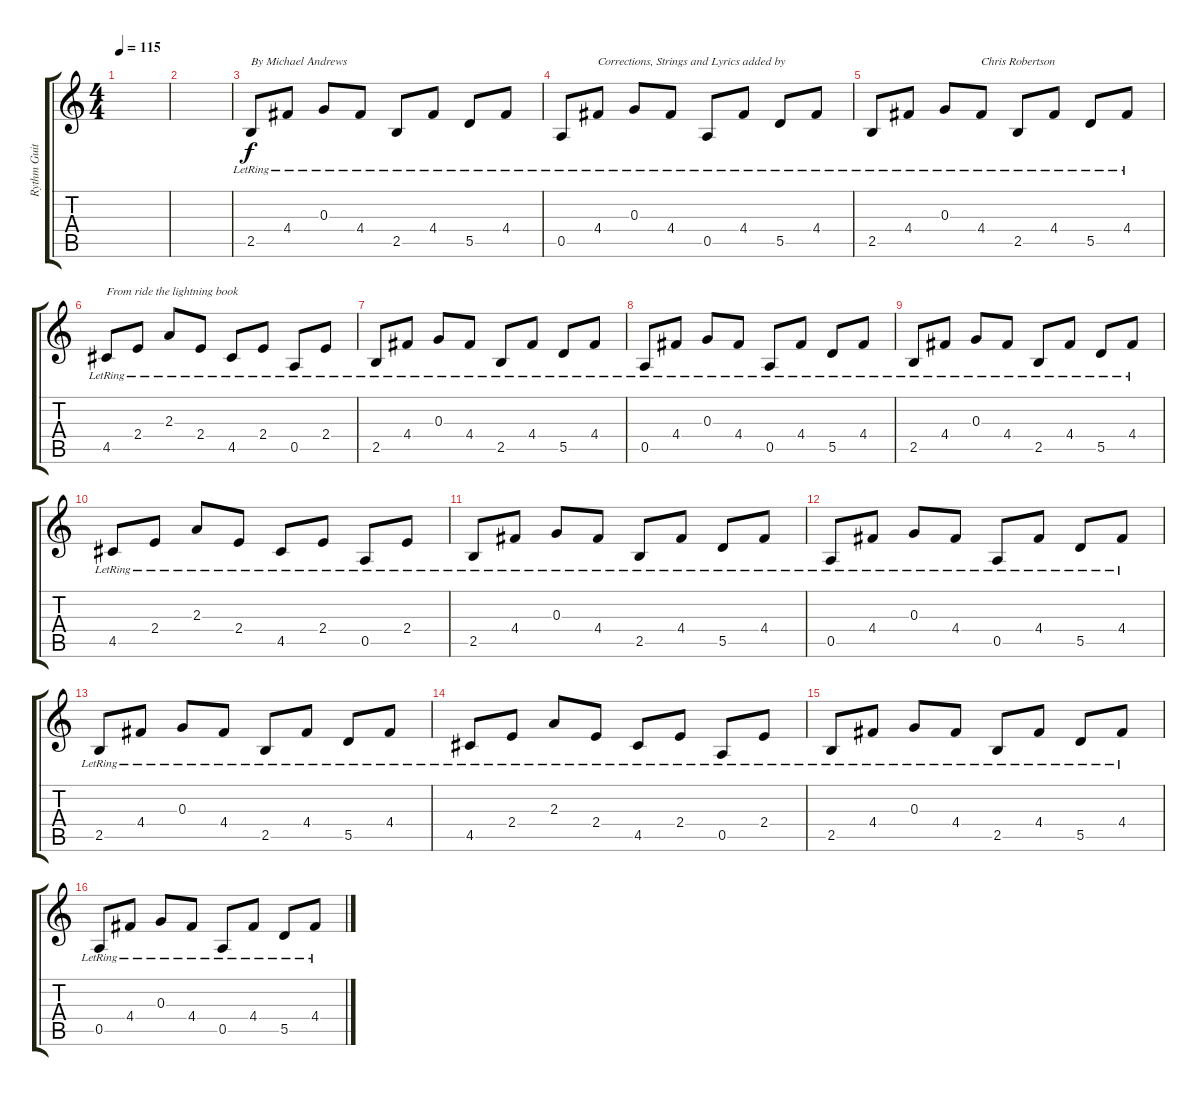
\track ("Rythm Guitar (Acoustic) - Jaymz" "Rythm Guit") {instrument acousticguitarsteel}
\staff {score tabs}
\tuning (E4 B3 G3 D3 A2 E2) {hide}
\ts (4 4)
\tempo 115
\clef g2
\ks c
|
|
2.5{lr}.8{txt "By Michael Andrews"} 4.4{lr}.8 0.3{lr}.8 4.4{lr}.8 2.5{lr}.8 4.4{lr}.8 5.5{lr}.8 4.4{lr}.8 |
0.5{lr}.8 4.4{lr}.8{txt "Corrections, Strings and Lyrics added by"} 0.3{lr}.8 4.4{lr}.8 0.5{lr}.8 4.4{lr}.8 5.5{lr}.8 4.4{lr}.8 |
2.5{lr}.8 4.4{lr}.8 0.3{lr}.8 4.4{lr}.8{txt "Chris Robertson"} 2.5{lr}.8 4.4{lr}.8 5.5{lr}.8 4.4{lr}.8 |
4.5{lr}.8{txt "From ride the lightning book"} 2.4{lr}.8 2.3{lr}.8 2.4{lr}.8 4.5{lr}.8 2.4{lr}.8 0.5{lr}.8 2.4{lr}.8 |
2.5{lr}.8 4.4{lr}.8 0.3{lr}.8 4.4{lr}.8 2.5{lr}.8 4.4{lr}.8 5.5{lr}.8 4.4{lr}.8 |
0.5{lr}.8 4.4{lr}.8 0.3{lr}.8 4.4{lr}.8 0.5{lr}.8 4.4{lr}.8 5.5{lr}.8 4.4{lr}.8 |
2.5{lr}.8 4.4{lr}.8 0.3{lr}.8 4.4{lr}.8 2.5{lr}.8 4.4{lr}.8 5.5{lr}.8 4.4{lr}.8 |
4.5{lr}.8 2.4{lr}.8 2.3{lr}.8 2.4{lr}.8 4.5{lr}.8 2.4{lr}.8 0.5{lr}.8 2.4{lr}.8 |
2.5{lr}.8 4.4{lr}.8 0.3{lr}.8 4.4{lr}.8 2.5{lr}.8 4.4{lr}.8 5.5{lr}.8 4.4{lr}.8 |
0.5{lr}.8 4.4{lr}.8 0.3{lr}.8 4.4{lr}.8 0.5{lr}.8 4.4{lr}.8 5.5{lr}.8 4.4{lr}.8 |
2.5{lr}.8 4.4{lr}.8 0.3{lr}.8 4.4{lr}.8 2.5{lr}.8 4.4{lr}.8 5.5{lr}.8 4.4{lr}.8 |
4.5{lr}.8 2.4{lr}.8 2.3{lr}.8 2.4{lr}.8 4.5{lr}.8 2.4{lr}.8 0.5{lr}.8 2.4{lr}.8 |
2.5{lr}.8 4.4{lr}.8 0.3{lr}.8 4.4{lr}.8 2.5{lr}.8 4.4{lr}.8 5.5{lr}.8 4.4{lr}.8 |
0.5{lr}.8 4.4{lr}.8 0.3{lr}.8 4.4{lr}.8 0.5{lr}.8 4.4{lr}.8 5.5{lr}.8 4.4{lr}.8
